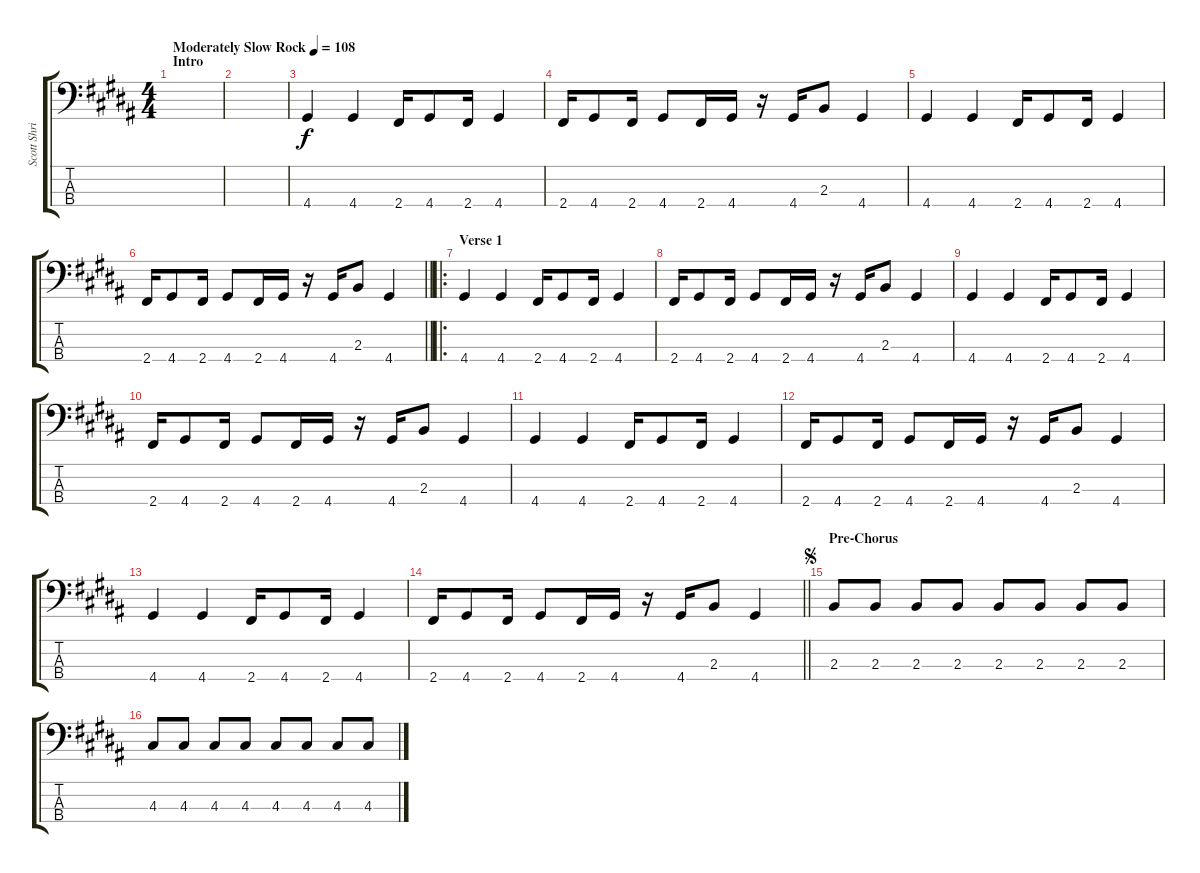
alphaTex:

\track ("Scott Shriner - Bass" "Scott Shri") {instrument electricbassfinger}
\staff {score tabs}
\tuning (G2 D2 A1 E1) {hide}
\ts (4 4)
\section ("" "Intro")
\tempo (108 "Moderately Slow Rock")
\clef f4
\ks b
|
|
4.4.4 4.4.4 2.4.16 4.4.8 2.4.16 4.4.4 |
2.4.16 4.4.8 2.4.16 4.4.8 2.4.16 4.4.16 r.16 4.4.16 2.3.8 4.4.4 |
4.4.4 4.4.4 2.4.16 4.4.8 2.4.16 4.4.4 |
\barLineRight lightlight
2.4.16 4.4.8 2.4.16 4.4.8 2.4.16 4.4.16 r.16 4.4.16 2.3.8 4.4.4 |
\ro
\section ("" "Verse 1")
4.4.4 4.4.4 2.4.16 4.4.8 2.4.16 4.4.4 |
2.4.16 4.4.8 2.4.16 4.4.8 2.4.16 4.4.16 r.16 4.4.16 2.3.8 4.4.4 |
4.4.4 4.4.4 2.4.16 4.4.8 2.4.16 4.4.4 |
2.4.16 4.4.8 2.4.16 4.4.8 2.4.16 4.4.16 r.16 4.4.16 2.3.8 4.4.4 |
4.4.4 4.4.4 2.4.16 4.4.8 2.4.16 4.4.4 |
2.4.16 4.4.8 2.4.16 4.4.8 2.4.16 4.4.16 r.16 4.4.16 2.3.8 4.4.4 |
4.4.4 4.4.4 2.4.16 4.4.8 2.4.16 4.4.4 |
\barLineRight lightlight
2.4.16 4.4.8 2.4.16 4.4.8 2.4.16 4.4.16 r.16 4.4.16 2.3.8 4.4.4 |
\section ("" "Pre-Chorus")
\jump segno
2.3.8 2.3.8 2.3.8 2.3.8 2.3.8 2.3.8 2.3.8 2.3.8 |
4.3.8 4.3.8 4.3.8 4.3.8 4.3.8 4.3.8 4.3.8 4.3.8
